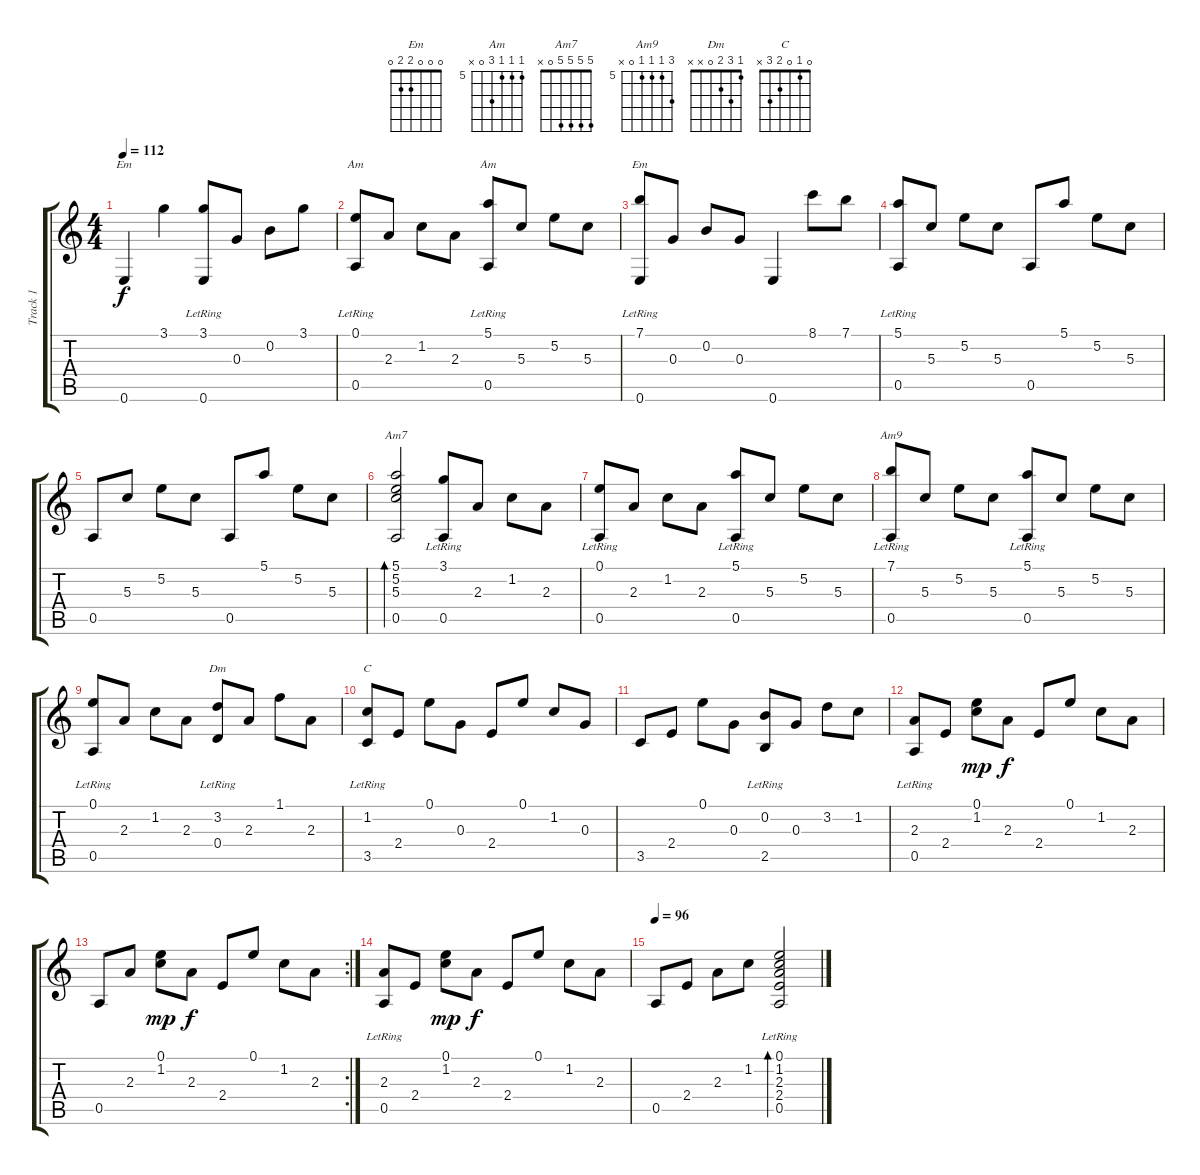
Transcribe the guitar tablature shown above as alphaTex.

\track ("Track 1" "Track 1") {instrument acousticguitarnylon}
\staff {score tabs}
\tuning (E4 B3 G3 D3 A2 E2) {hide}
\chord ("Em" 3 0 0 2 2 0)
\chord ("Am" 0 1 2 2 0 x)
\chord ("Am" 5 5 5 7 0 x) {firstfret 5}
\chord ("Em" 0 0 0 2 2 0)
\chord ("Am7" 5 5 5 5 0 x)
\chord ("Am9" 7 5 5 5 0 x) {firstfret 5}
\chord ("Dm" 1 3 2 0 x x)
\chord ("C" 0 1 0 2 3 x)
\ts (4 4)
\tempo 112
\clef g2
\ks c
0.6.4{ch "Em" dy f} 3.1.4 (3.1{lr} 0.6).8 0.3.8 0.2.8 3.1.8 |
(0.1{lr} 0.5).8{ch "Am"} 2.3.8 1.2.8 2.3.8 (5.1{lr} 0.5).8{ch "Am"} 5.3.8 5.2.8 5.3.8 |
(7.1{lr} 0.6).8{ch "Em"} 0.3.8 0.2.8 0.3.8 0.6.4 8.1.8 7.1.8 |
(5.1{lr} 0.5).8 5.3.8 5.2.8 5.3.8 0.5.8 5.1.8 5.2.8 5.3.8 |
0.5.8 5.3.8 5.2.8 5.3.8 0.5.8 5.1.8 5.2.8 5.3.8 |
(5.1 5.2 5.3 0.5).2{bd 480 ch "Am7"} (3.1{lr} 0.5).8 2.3.8 1.2.8 2.3.8 |
(0.1{lr} 0.5).8 2.3.8 1.2.8 2.3.8 (5.1{lr} 0.5).8 5.3.8 5.2.8 5.3.8 |
(7.1{lr} 0.5).8{ch "Am9"} 5.3.8 5.2.8 5.3.8 (5.1{lr} 0.5).8 5.3.8 5.2.8 5.3.8 |
(0.1{lr} 0.5).8 2.3.8 1.2.8 2.3.8 (3.2{lr} 0.4).8{ch "Dm"} 2.3.8 1.1.8 2.3.8 |
(1.2{lr} 3.5).8{ch "C"} 2.4.8 0.1.8 0.3.8 2.4.8 0.1.8 1.2.8 0.3.8 |
3.5.8 2.4.8 0.1.8 0.3.8 (0.2{lr} 2.5).8 0.3.8 3.2.8 1.2.8 |
(2.3{lr} 0.5).8 2.4.8 (0.1 1.2).8{dy mp} 2.3.8{dy f} 2.4.8 0.1.8 1.2.8 2.3.8 |
\rc 2
0.5.8 2.3.8 (0.1 1.2).8{dy mp} 2.3.8{dy f} 2.4.8 0.1.8 1.2.8 2.3.8 |
(2.3{lr} 0.5).8 2.4.8 (0.1 1.2).8{dy mp} 2.3.8{dy f} 2.4.8 0.1.8 1.2.8 2.3.8 |
\tempo 96
0.5.8 2.4.8 2.3.8 1.2.8 (0.1 1.2 2.3{lr} 2.4 0.5).2{bd 480}
